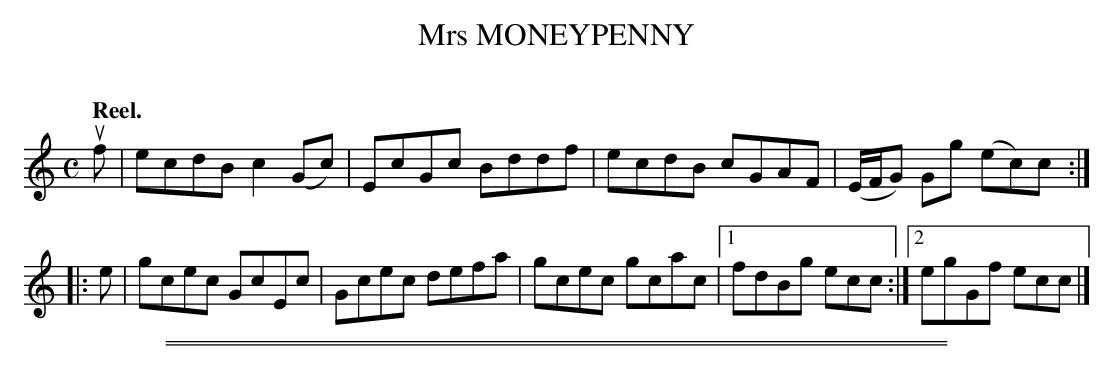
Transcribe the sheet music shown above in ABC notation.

X:1
T: Mrs MONEYPENNY
C:
Q: "Reel."
M: C
L: 1/8
K: C
uf |\
ecdB c2(Gc) | EcGc Bddf |\
ecdB cGAF | (E/F/G) Gg (ec)c ::\
e |\
gcec GcEc | Gcec defa |\
gcec gcac |[1 fdBg ecc :|[2 egGf ecc |]
